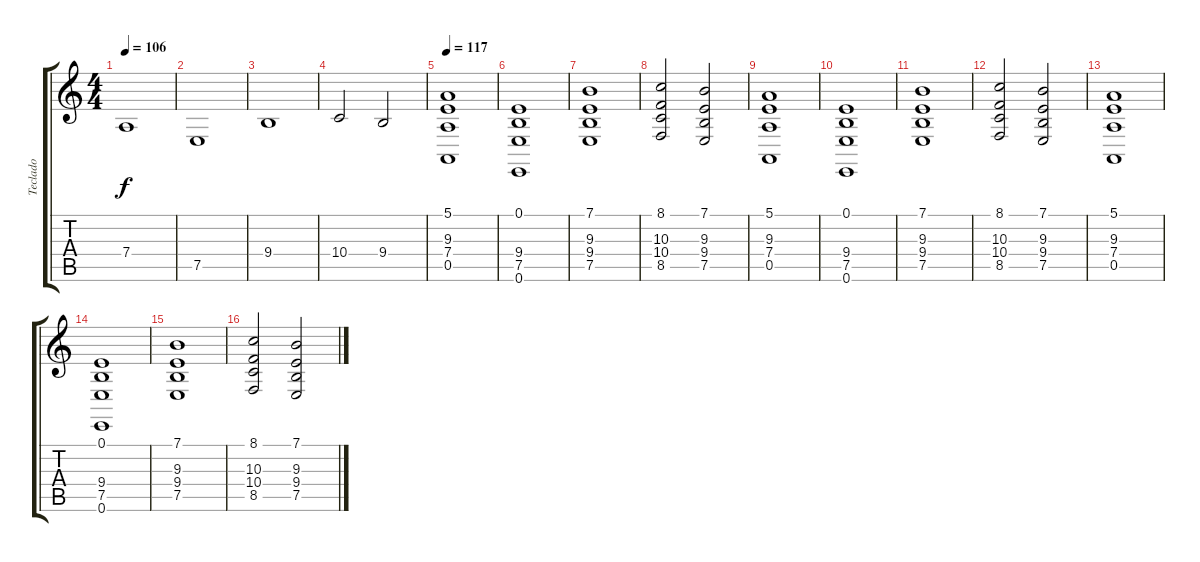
\track ("Teclado" "Teclado") {instrument stringensemble1}
\staff {score tabs}
\tuning (E4 B3 G3 D3 A2 E2) {hide}
\ts (4 4)
\tempo 106
\clef g2
\ks c
7.4.1{dy f volume 14} |
7.5.1 |
9.4.1 |
10.4.2 9.4.2 |
\tempo 117
(5.1 9.3 7.4 0.5).1 |
(0.1 9.4 7.5 0.6).1 |
(7.1 9.3 9.4 7.5).1 |
(8.1 10.3 10.4 8.5).2 (7.1 9.3 9.4 7.5).2 |
(5.1 9.3 7.4 0.5).1 |
(0.1 9.4 7.5 0.6).1 |
(7.1 9.3 9.4 7.5).1 |
(8.1 10.3 10.4 8.5).2 (7.1 9.3 9.4 7.5).2 |
(5.1 9.3 7.4 0.5).1 |
(0.1 9.4 7.5 0.6).1 |
(7.1 9.3 9.4 7.5).1 |
(8.1 10.3 10.4 8.5).2 (7.1 9.3 9.4 7.5).2
